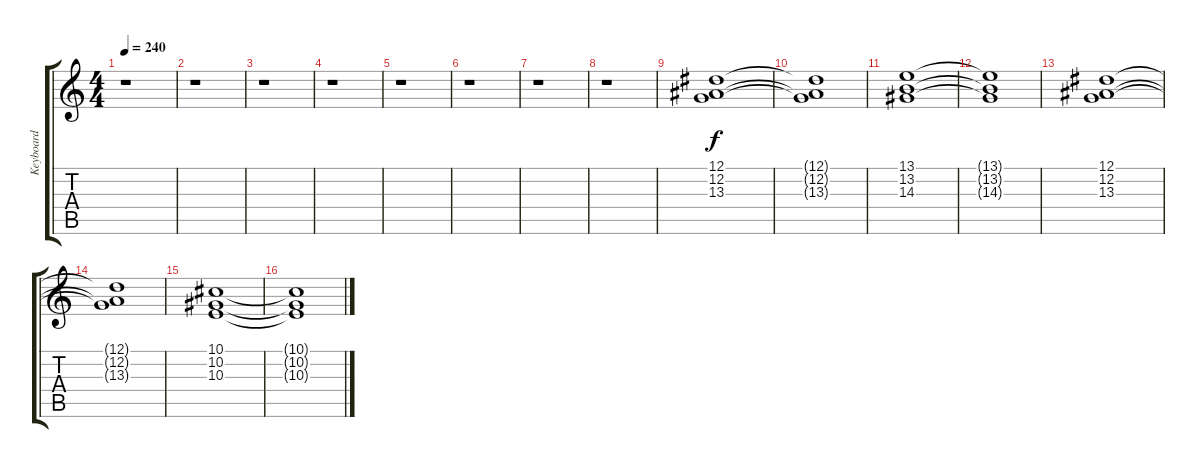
\track ("Keyboard" "Keyboard") {instrument reedorgan}
\staff {score tabs}
\tuning (Eb4 Bb3 Gb3 Db3 Ab2 Eb2) {hide}
\ts (4 4)
\tempo 240
\clef g2
\ks c
r.1{dy f} |
r.1 |
r.1 |
r.1 |
r.1 |
r.1 |
r.1 |
r.1 |
(12.1 12.2 13.3).1 |
(12.1{t} 12.2{t} 13.3{t}).1 |
(13.1 13.2 14.3).1 |
(13.1{t} 13.2{t} 14.3{t}).1 |
(12.1 12.2 13.3).1 |
(12.1{t} 12.2{t} 13.3{t}).1 |
(10.1 10.2 10.3).1 |
(10.1{t} 10.2{t} 10.3{t}).1
